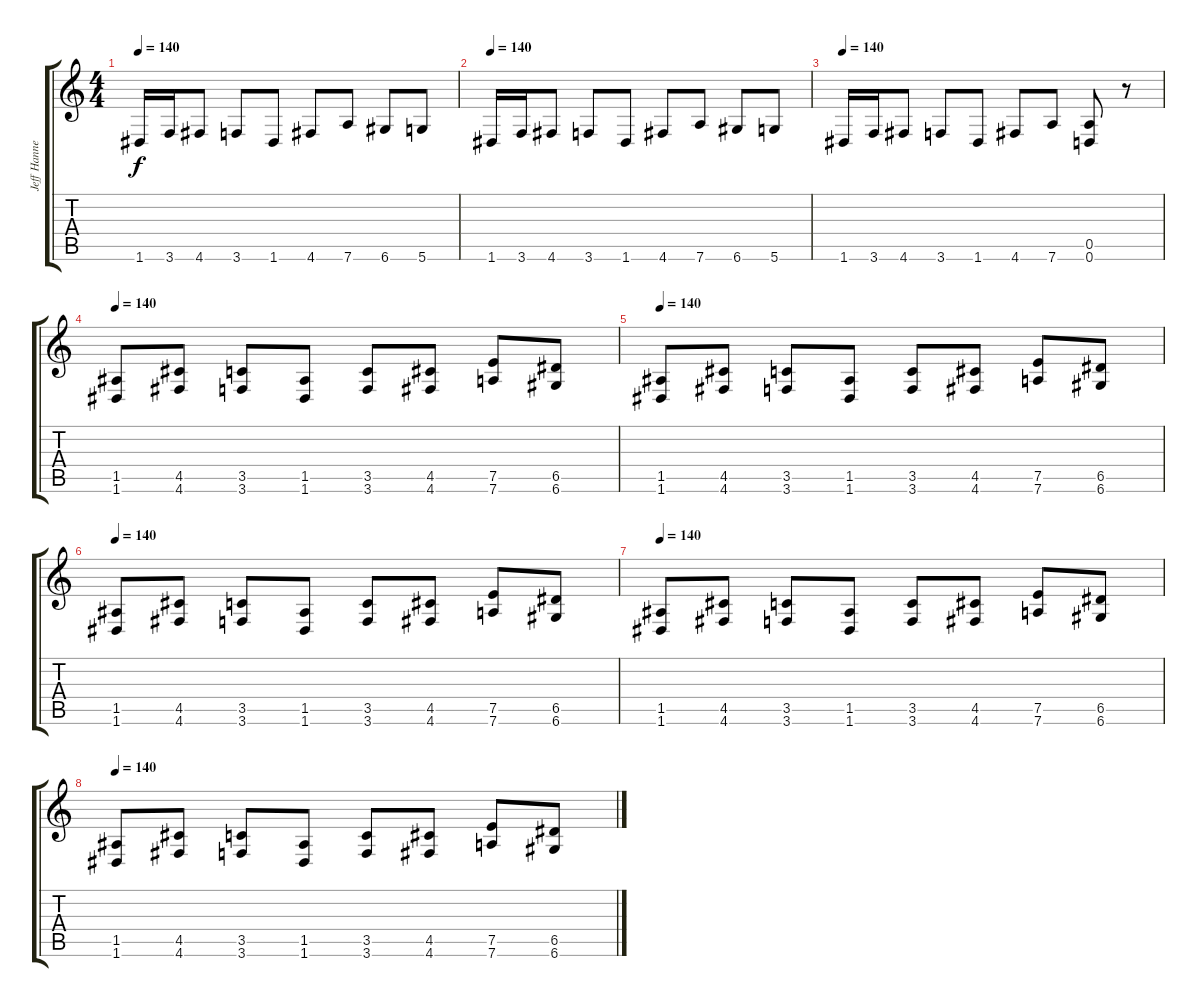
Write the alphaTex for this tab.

\track ("Jeff Hanneman" "Jeff Hanne") {instrument distortionguitar}
\staff {score tabs}
\tuning (E4 B3 G3 D3 A2 D2) {hide}
\ts (4 4)
\tempo 140
\clef g2
\ks c
1.6.16{dy f} 3.6.16 4.6.8 3.6.8 1.6.8 4.6.8 7.6.8 6.6.8 5.6.8 |
\tempo 140
1.6.16 3.6.16 4.6.8 3.6.8 1.6.8 4.6.8 7.6.8 6.6.8 5.6.8 |
\tempo 140
1.6.16 3.6.16 4.6.8 3.6.8 1.6.8 4.6.8 7.6.8 (0.5 0.6).8 r.8 |
\tempo 140
(1.5 1.6).8 (4.5 4.6).8 (3.5 3.6).8 (1.5 1.6).8 (3.5 3.6).8 (4.5 4.6).8 (7.5 7.6).8 (6.5 6.6).8 |
\tempo 140
(1.5 1.6).8 (4.5 4.6).8 (3.5 3.6).8 (1.5 1.6).8 (3.5 3.6).8 (4.5 4.6).8 (7.5 7.6).8 (6.5 6.6).8 |
\tempo 140
(1.5 1.6).8 (4.5 4.6).8 (3.5 3.6).8 (1.5 1.6).8 (3.5 3.6).8 (4.5 4.6).8 (7.5 7.6).8 (6.5 6.6).8 |
\tempo 140
(1.5 1.6).8 (4.5 4.6).8 (3.5 3.6).8 (1.5 1.6).8 (3.5 3.6).8 (4.5 4.6).8 (7.5 7.6).8 (6.5 6.6).8 |
\tempo 140
(1.5 1.6).8 (4.5 4.6).8 (3.5 3.6).8 (1.5 1.6).8 (3.5 3.6).8 (4.5 4.6).8 (7.5 7.6).8 (6.5 6.6).8
